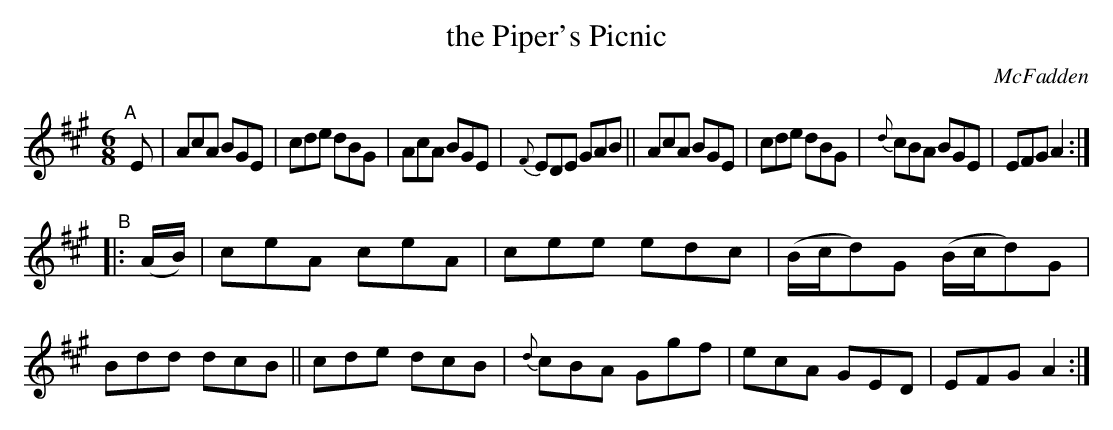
X:1
T: the Piper's Picnic
O: McFadden
M: 6/8
L: 1/8
K: A
"^A"[|] E |\
AcA BGE | cde dBG | AcA BGE | {F}EDE GAB ||\
AcA BGE | cde dBG | {d}cBA BGE | EFG A2 :|
"^B"|: (A/B/) |\
ceA ceA | cee edc | (B/c/d)G (B/c/d)G | Bdd dcB ||\
cde dcB | {d}cBA Ggf | ecA GED | EFG A2 :|
